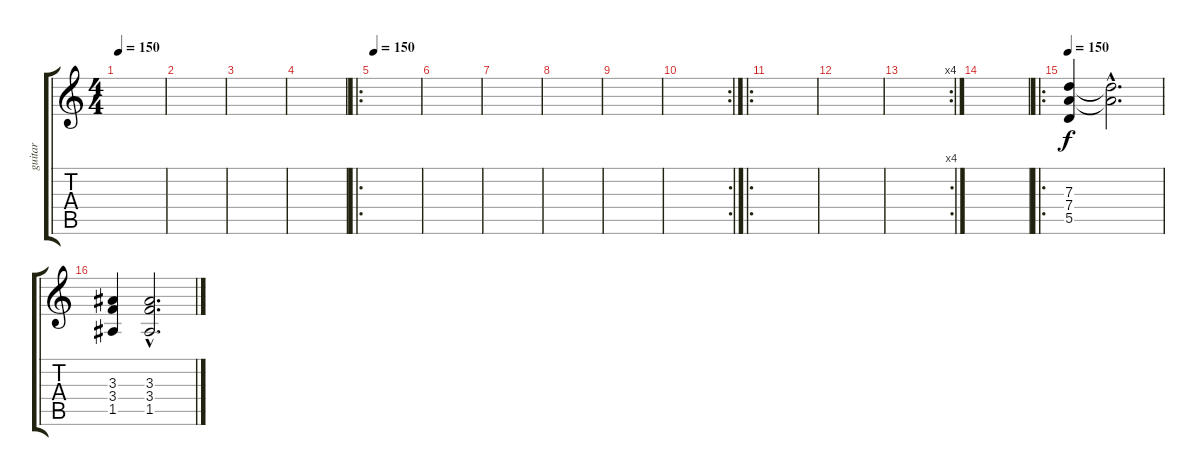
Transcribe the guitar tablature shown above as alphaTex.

\track ("guitar" "guitar") {instrument acousticguitarnylon}
\staff {score tabs}
\tuning (E4 B3 G3 D3 A2 E2) {hide}
\ts (4 4)
\tempo 150
\clef g2
\ks c
|
|
|
|
\ro
\tempo 150
|
|
|
|
|
\rc 2
|
\ro
|
|
\rc 4
|
|
\ro
\tempo 150
(7.3 7.4 5.5).4{volume 7 instrument distortionguitar} (7.3{hac t} 7.4{hac t}).2{d} |
(3.3 3.4 1.5).4 (3.3{hac} 3.4{hac} 1.5{hac}).2{d}
